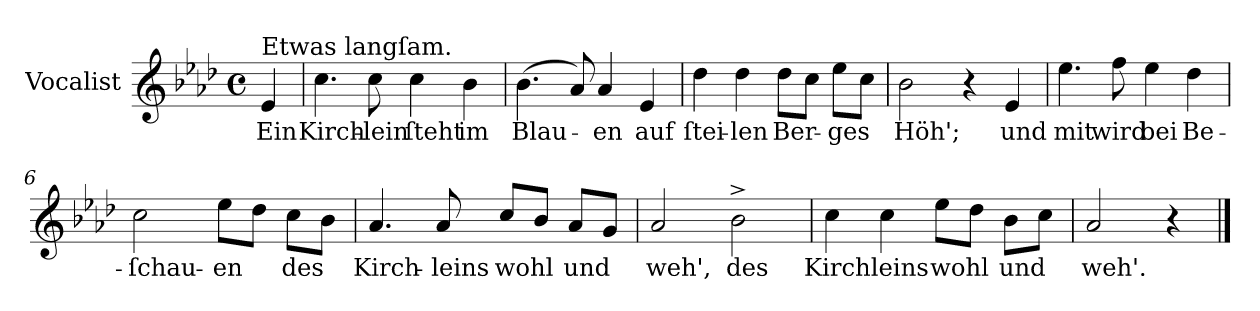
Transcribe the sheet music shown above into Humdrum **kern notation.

**kern	**text
*part1	*part1
*staff1	*staff1
*I"Vocalist	*
*clefG2	*
*k[b-e-a-d-]	*
*A-:	*
*M4/4	*
*met(c)	*
=	=
!LO:TX:a:t=Etwas langſam.	!
4e-	Ein
=1	=1
4.cc	Kirch-
8cc	-lein
4cc	ſteht
4b-	im
=2	=2
(<4.b-	Blau-
8a-)	.
4a-	-en
4e-	auf
=3	=3
4dd-	ſtei-
4dd-	-len
8dd-L	Ber-
8ccJ	.
8ee-L	-ges
8ccJ	.
=4	=4
2b-	Höh';
4r	.
4e-	und
=5	=5
4.ee-	mit
8ff	wird
4ee-	bei
4dd-	Be-
=6	=6
2cc	-ſchau-
8ee-L	-en
8dd-J	.
8ccL	des
8b-J	.
=7	=7
4.a-	Kirch-
8a-	-leins
8cc/L	wohl
8b-J	.
8a-L	und
8gJ	.
=8	=8
2a-	weh',
2b-^	des
=9	=9
4cc	Kirchleins
4cc	.
8ee-L	wohl
8dd-J	.
8b-L	und
8ccJ	.
=10	=10
2a-	weh'.
4r	.
==	==
*-	*-
